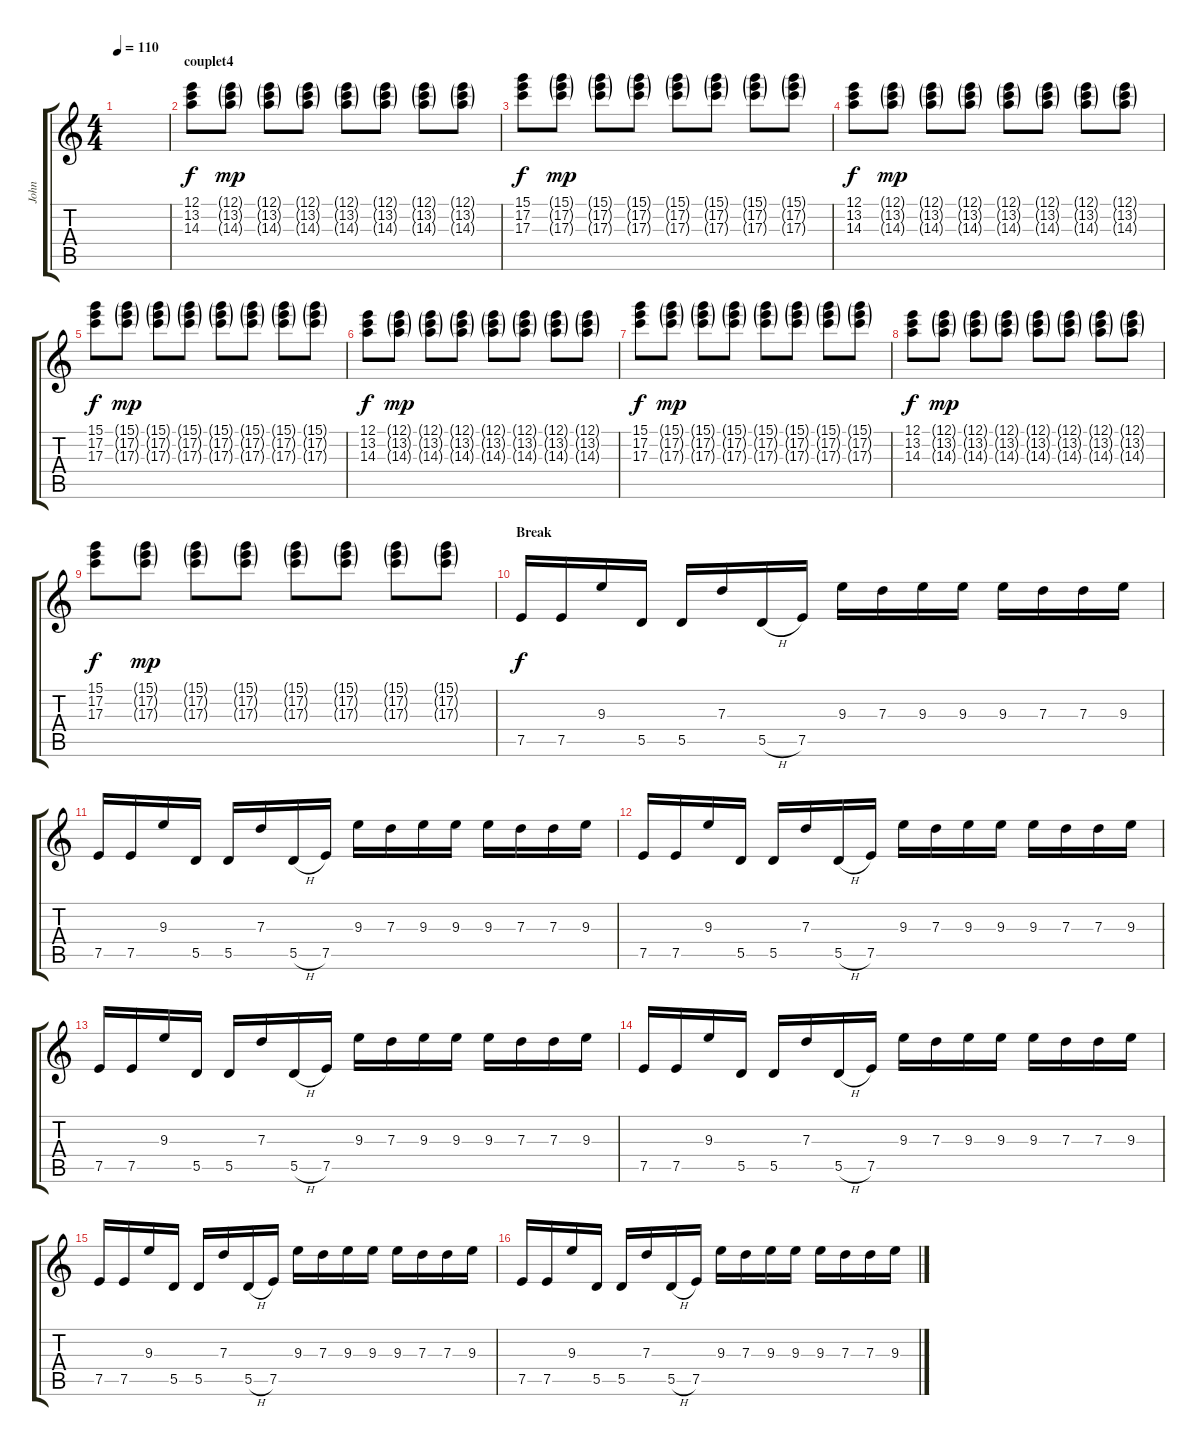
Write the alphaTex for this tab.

\track ("John" "John") {instrument overdrivenguitar}
\staff {score tabs}
\tuning (E4 B3 G3 D3 A2 E2) {hide}
\ts (4 4)
\tempo 110
\clef g2
\ks c
|
\section ("" "couplet4")
(12.1 13.2 14.3).8{volume 12 instrument overdrivenguitar} (12.1{g} 13.2{g} 14.3{g}).8{dy mp volume 1} (12.1{g} 13.2{g} 14.3{g}).8 (12.1{g} 13.2{g} 14.3{g}).8 (12.1{g} 13.2{g} 14.3{g}).8 (12.1{g} 13.2{g} 14.3{g}).8 (12.1{g} 13.2{g} 14.3{g}).8 (12.1{g} 13.2{g} 14.3{g}).8 |
(15.1 17.2 17.3).8{dy f volume 12} (15.1{g} 17.2{g} 17.3{g}).8{dy mp volume 1} (15.1{g} 17.2{g} 17.3{g}).8 (15.1{g} 17.2{g} 17.3{g}).8 (15.1{g} 17.2{g} 17.3{g}).8 (15.1{g} 17.2{g} 17.3{g}).8 (15.1{g} 17.2{g} 17.3{g}).8 (15.1{g} 17.2{g} 17.3{g}).8 |
(12.1 13.2 14.3).8{dy f volume 12} (12.1{g} 13.2{g} 14.3{g}).8{dy mp volume 1} (12.1{g} 13.2{g} 14.3{g}).8 (12.1{g} 13.2{g} 14.3{g}).8 (12.1{g} 13.2{g} 14.3{g}).8 (12.1{g} 13.2{g} 14.3{g}).8 (12.1{g} 13.2{g} 14.3{g}).8 (12.1{g} 13.2{g} 14.3{g}).8 |
(15.1 17.2 17.3).8{dy f volume 12} (15.1{g} 17.2{g} 17.3{g}).8{dy mp volume 1} (15.1{g} 17.2{g} 17.3{g}).8 (15.1{g} 17.2{g} 17.3{g}).8 (15.1{g} 17.2{g} 17.3{g}).8 (15.1{g} 17.2{g} 17.3{g}).8 (15.1{g} 17.2{g} 17.3{g}).8 (15.1{g} 17.2{g} 17.3{g}).8 |
(12.1 13.2 14.3).8{dy f volume 12} (12.1{g} 13.2{g} 14.3{g}).8{dy mp volume 1} (12.1{g} 13.2{g} 14.3{g}).8 (12.1{g} 13.2{g} 14.3{g}).8 (12.1{g} 13.2{g} 14.3{g}).8 (12.1{g} 13.2{g} 14.3{g}).8 (12.1{g} 13.2{g} 14.3{g}).8 (12.1{g} 13.2{g} 14.3{g}).8 |
(15.1 17.2 17.3).8{dy f volume 12} (15.1{g} 17.2{g} 17.3{g}).8{dy mp volume 1} (15.1{g} 17.2{g} 17.3{g}).8 (15.1{g} 17.2{g} 17.3{g}).8 (15.1{g} 17.2{g} 17.3{g}).8 (15.1{g} 17.2{g} 17.3{g}).8 (15.1{g} 17.2{g} 17.3{g}).8 (15.1{g} 17.2{g} 17.3{g}).8 |
(12.1 13.2 14.3).8{dy f volume 12} (12.1{g} 13.2{g} 14.3{g}).8{dy mp volume 1} (12.1{g} 13.2{g} 14.3{g}).8 (12.1{g} 13.2{g} 14.3{g}).8 (12.1{g} 13.2{g} 14.3{g}).8 (12.1{g} 13.2{g} 14.3{g}).8 (12.1{g} 13.2{g} 14.3{g}).8 (12.1{g} 13.2{g} 14.3{g}).8 |
(15.1 17.2 17.3).8{dy f volume 12} (15.1{g} 17.2{g} 17.3{g}).8{dy mp volume 1} (15.1{g} 17.2{g} 17.3{g}).8 (15.1{g} 17.2{g} 17.3{g}).8 (15.1{g} 17.2{g} 17.3{g}).8 (15.1{g} 17.2{g} 17.3{g}).8 (15.1{g} 17.2{g} 17.3{g}).8 (15.1{g} 17.2{g} 17.3{g}).8 |
\section ("" "Break")
7.5.16{dy f volume 10 balance 16 instrument electricguitarclean} 7.5.16 9.3.16 5.5.16 5.5.16 7.3.16 5.5{h}.16 7.5.16 9.3.16 7.3.16 9.3.16 9.3.16 9.3.16 7.3.16 7.3.16 9.3.16 |
7.5.16{balance 16 instrument electricguitarclean} 7.5.16 9.3.16 5.5.16 5.5.16 7.3.16 5.5{h}.16 7.5.16 9.3.16 7.3.16 9.3.16 9.3.16 9.3.16 7.3.16 7.3.16 9.3.16 |
7.5.16{balance 16 instrument electricguitarclean} 7.5.16 9.3.16 5.5.16 5.5.16 7.3.16 5.5{h}.16 7.5.16 9.3.16 7.3.16 9.3.16 9.3.16 9.3.16 7.3.16 7.3.16 9.3.16 |
7.5.16{balance 16 instrument electricguitarclean} 7.5.16 9.3.16 5.5.16 5.5.16 7.3.16 5.5{h}.16 7.5.16 9.3.16 7.3.16 9.3.16 9.3.16 9.3.16 7.3.16 7.3.16 9.3.16 |
7.5.16{volume 10 balance 16 instrument electricguitarclean} 7.5.16 9.3.16 5.5.16 5.5.16 7.3.16 5.5{h}.16 7.5.16 9.3.16 7.3.16 9.3.16 9.3.16 9.3.16 7.3.16 7.3.16 9.3.16 |
7.5.16{balance 16 instrument electricguitarclean} 7.5.16 9.3.16 5.5.16 5.5.16 7.3.16 5.5{h}.16 7.5.16 9.3.16 7.3.16 9.3.16 9.3.16 9.3.16 7.3.16 7.3.16 9.3.16 |
7.5.16{balance 16 instrument electricguitarclean} 7.5.16 9.3.16 5.5.16 5.5.16 7.3.16 5.5{h}.16 7.5.16 9.3.16 7.3.16 9.3.16 9.3.16 9.3.16 7.3.16 7.3.16 9.3.16
